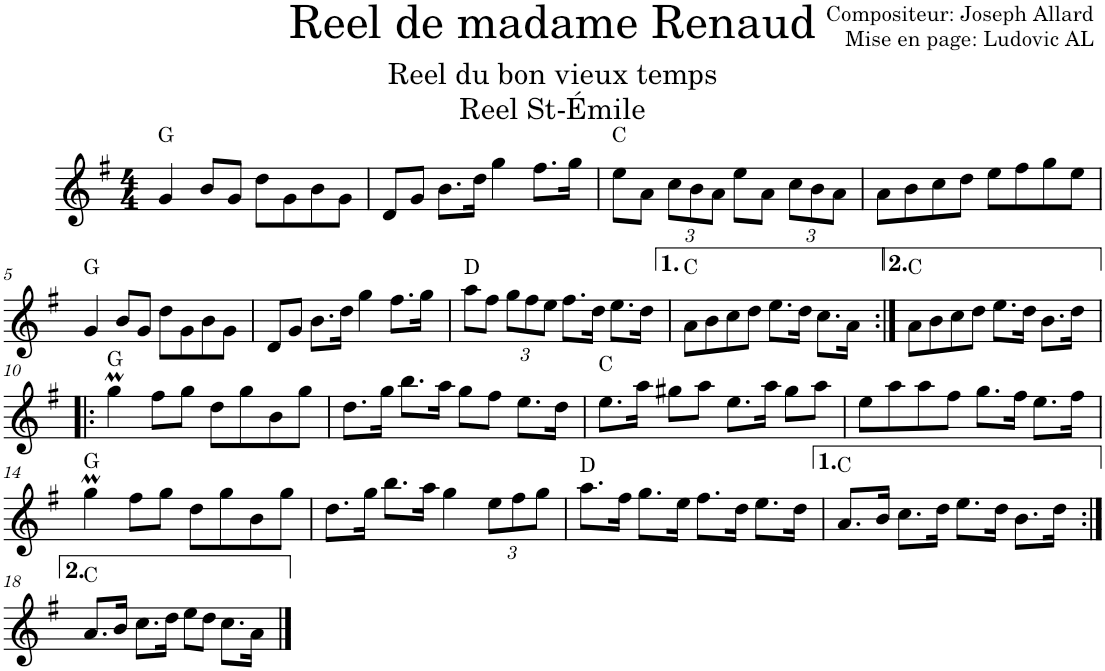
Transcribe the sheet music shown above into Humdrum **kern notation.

**kern	**harte
*part1	*part1
*staff1	*
*I"Violon	*
*I'Vln.	*
*clefG2	*
*k[f#]	*
*M4/4	*
=1	=1
4g/	G:maj
8b/L	.
8g/J	.
8dd\L	.
8g\	.
8b\	.
8g\J	.
=2	=2
8d/L	.
8g/J	.
8.b\L	.
16dd\Jk	.
4gg\	.
8.ff#\L	.
16gg\Jk	.
=3	=3
8ee\L	C:maj
8a\J	.
*Xbrackettup	*
12cc\L	.
12b\	.
12a\J	.
8ee\L	.
8a\J	.
12cc\L	.
12b\	.
12a\J	.
=4	=4
8a\L	.
8b\	.
8cc\	.
8dd\J	.
8ee\L	.
8ff#\	.
8gg\	.
8ee\J	.
!!LO:LB:g=z
=5	=5
4g/	G:maj
8b/L	.
8g/J	.
8dd\L	.
8g\	.
8b\	.
8g\J	.
=6	=6
8d/L	.
8g/J	.
8.b\L	.
16dd\Jk	.
4gg\	.
8.ff#\L	.
16gg\Jk	.
=7	=7
8aa\L	D:maj
8ff#\J	.
12gg\L	.
12ff#\	.
12ee\J	.
8.ff#\L	.
16dd\Jk	.
8.ee\L	.
16dd\Jk	.
=8	=8
8a\L	C:maj
8b\	.
8cc\	.
8dd\J	.
8.ee\L	.
16dd\Jk	.
8.cc\L	.
16a\Jk	.
=9:|!	=9:|!
8a\L	C:maj
8b\	.
8cc\	.
8dd\J	.
8.ee\L	.
16dd\Jk	.
8.b\L	.
16dd\Jk	.
!!LO:LB:g=z
=10!|:	=10!|:
4ggM\	G:maj
8ff#\L	.
8gg\J	.
8dd\L	.
8gg\	.
8b\	.
8gg\J	.
=11	=11
8.dd\L	.
16gg\Jk	.
8.bb\L	.
16aa\Jk	.
8gg\L	.
8ff#\J	.
8.ee\L	.
16dd\Jk	.
=12	=12
8.ee\L	C:maj
16aa\Jk	.
8gg#X\L	.
8aa\J	.
8.ee\L	.
16aa\Jk	.
8gg#\L	.
8aa\J	.
=13	=13
8ee\L	.
8aa\	.
8aa\	.
8ff#\J	.
8.gg\L	.
16ff#\Jk	.
8.ee\L	.
16ff#\Jk	.
!!LO:LB:g=z
=14	=14
4ggM\	G:maj
8ff#\L	.
8gg\J	.
8dd\L	.
8gg\	.
8b\	.
8gg\J	.
=15	=15
8.dd\L	.
16gg\Jk	.
8.bb\L	.
16aa\Jk	.
4gg\	.
12ee\L	.
12ff#\	.
12gg\J	.
=16	=16
8.aa\L	D:maj
16ff#\Jk	.
8.gg\L	.
16ee\Jk	.
8.ff#\L	.
16dd\Jk	.
8.ee\L	.
16dd\Jk	.
=17	=17
8.a/L	C:maj
16b/Jk	.
8.cc\L	.
16dd\Jk	.
8.ee\L	.
16dd\Jk	.
8.b\L	.
16dd\Jk	.
!!LO:LB:g=z
=18:|!	=18:|!
8.a/L	C:maj
16b/Jk	.
8.cc\L	.
16dd\Jk	.
8ee\L	.
8dd\J	.
8.cc\L	.
16a\Jk	.
==	==
*-	*-
